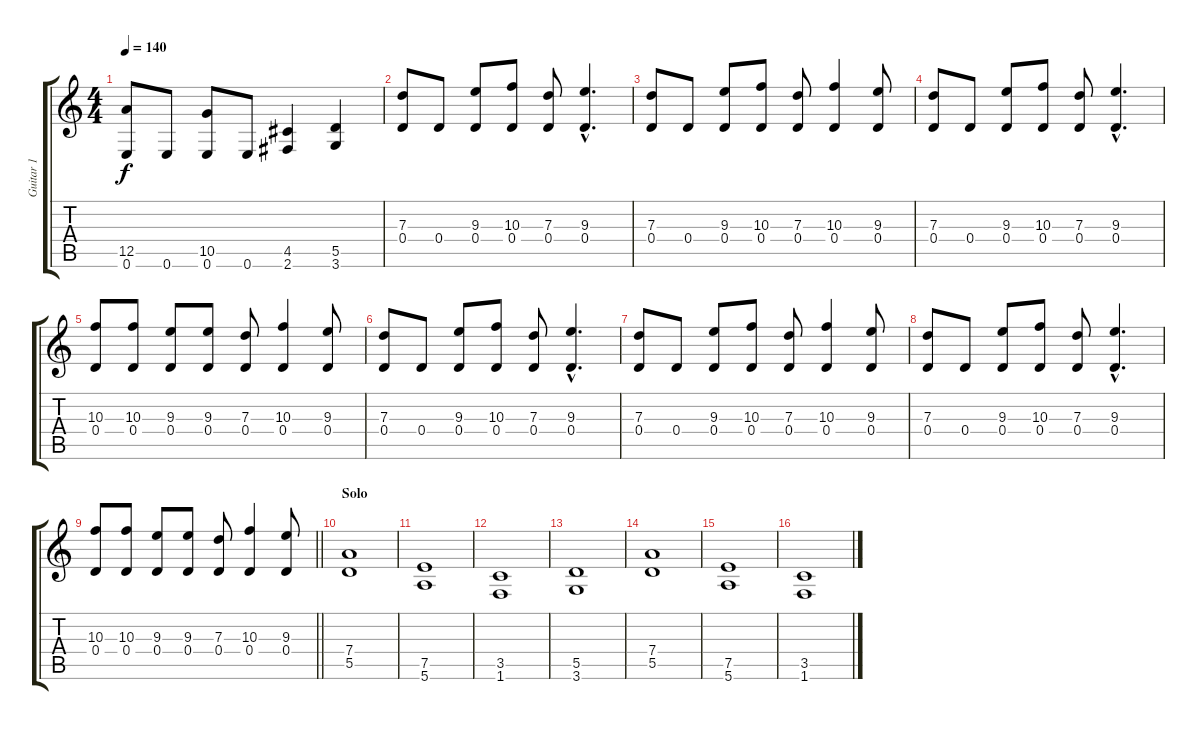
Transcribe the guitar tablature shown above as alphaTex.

\track ("Guitar 1" "Guitar 1") {instrument distortionguitar}
\staff {score tabs}
\tuning (E4 B3 G3 D3 A2 E2) {hide}
\ts (4 4)
\tempo 140
\clef g2
\ks c
(12.5 0.6).8{dy f} 0.6.8 (10.5 0.6).8 0.6.8 (4.5 2.6).4 (5.5 3.6).4 |
(7.3 0.4).8{instrument distortionguitar} 0.4.8 (9.3 0.4).8 (10.3 0.4).8 (7.3 0.4).8 (9.3{hac} 0.4{hac}).4{d} |
(7.3 0.4).8 0.4.8 (9.3 0.4).8 (10.3 0.4).8 (7.3 0.4).8 (10.3 0.4).4 (9.3 0.4).8 |
(7.3 0.4).8{instrument distortionguitar} 0.4.8 (9.3 0.4).8 (10.3 0.4).8 (7.3 0.4).8 (9.3{hac} 0.4{hac}).4{d} |
(10.3 0.4).8 (10.3 0.4).8 (9.3 0.4).8 (9.3 0.4).8 (7.3 0.4).8 (10.3 0.4).4 (9.3 0.4).8 |
(7.3 0.4).8{instrument distortionguitar} 0.4.8 (9.3 0.4).8 (10.3 0.4).8 (7.3 0.4).8 (9.3{hac} 0.4{hac}).4{d} |
(7.3 0.4).8 0.4.8 (9.3 0.4).8 (10.3 0.4).8 (7.3 0.4).8 (10.3 0.4).4 (9.3 0.4).8 |
(7.3 0.4).8{instrument distortionguitar} 0.4.8 (9.3 0.4).8 (10.3 0.4).8 (7.3 0.4).8 (9.3{hac} 0.4{hac}).4{d} |
\barLineRight lightlight
(10.3 0.4).8 (10.3 0.4).8 (9.3 0.4).8 (9.3 0.4).8 (7.3 0.4).8 (10.3 0.4).4 (9.3 0.4).8 |
\section ("" "Solo")
(7.4 5.5).1{volume 13 balance 8} |
(7.5 5.6).1 |
(3.5 1.6).1 |
(5.5 3.6).1 |
(7.4 5.5).1{volume 13 balance 8} |
(7.5 5.6).1 |
(3.5 1.6).1
